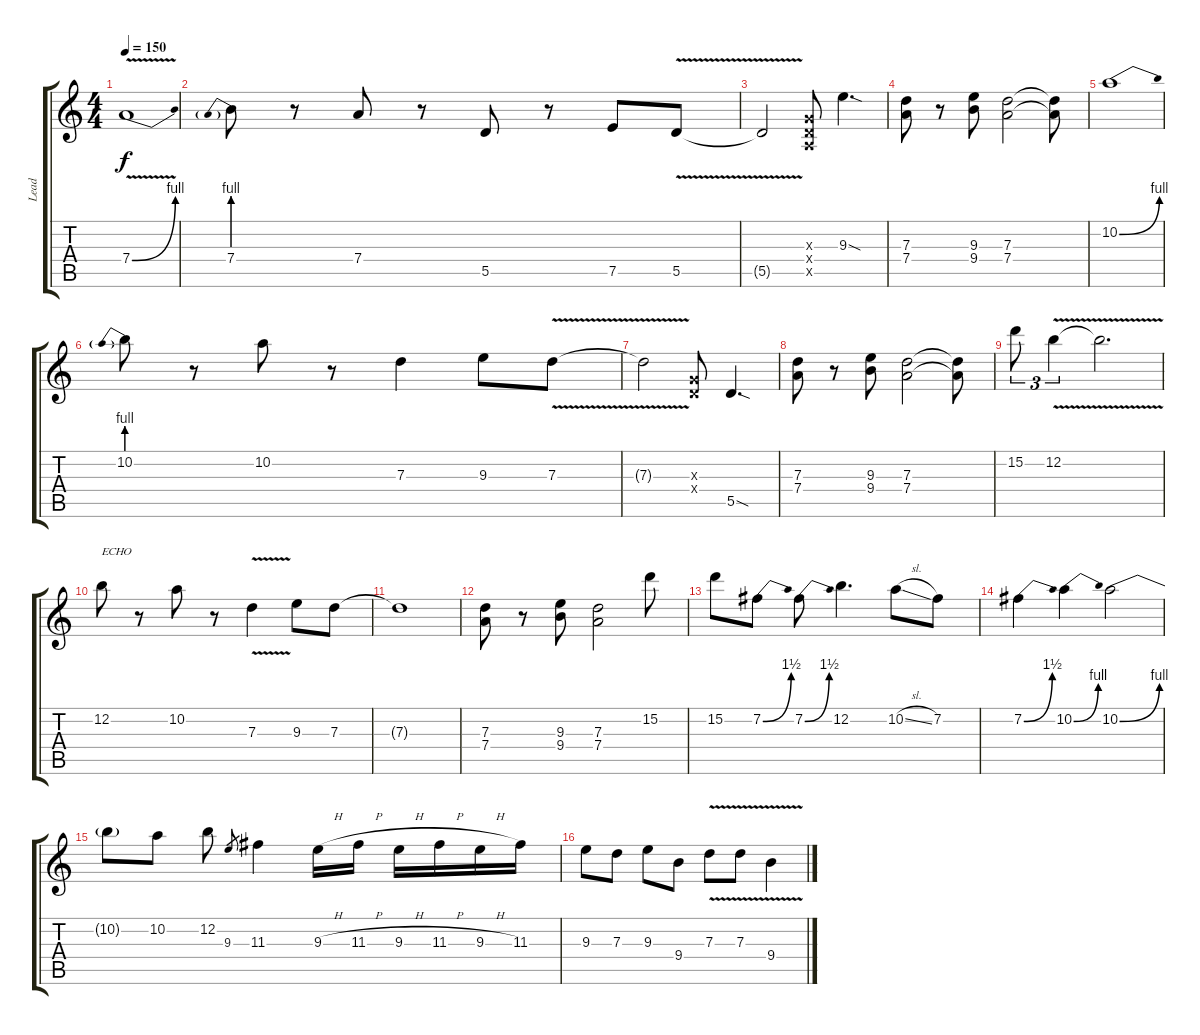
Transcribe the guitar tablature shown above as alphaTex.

\track ("Lead" "Lead") {instrument overdrivenguitar}
\staff {score tabs}
\tuning (E4 B3 G3 D3 A2 E2) {hide}
\ts (4 4)
\tempo 150
\clef g2
\ks c
7.4{be (bend 0 0 60 4) v}.1{dy f} |
7.4{be (prebend 0 4 60 4)}.8 r.8 7.4.8 r.8 5.5.8 r.8 7.5.8 5.5{v}.8 |
5.5{t}.2 (0.3{x} 0.4{x} 0.5{x}).8 9.3{sod}.4{d} |
(7.3 7.4).8 r.8 (9.3 9.4).8 (7.3 7.4).2 (7.3{t} 7.4{t}).8 |
10.2{be (bend 0 0 60 4)}.1 |
10.2{be (prebend 0 4 60 4)}.8 r.8 10.2.8 r.8 7.3.4 9.3.8 7.3{v}.8 |
7.3{t}.2 (0.3{x} 0.4{x}).8 5.5{sod}.4{d} |
(7.3 7.4).8 r.8 (9.3 9.4).8 (7.3 7.4).2 (7.3{t} 7.4{t}).8 |
15.2.8{tu (3 2)} 12.2{v}.4{tu (3 2)} 12.2{t}.2{d} |
12.2.8{txt "ECHO"} r.8 10.2.8 r.8 7.3{v}.4 9.3.8 7.3.8 |
7.3{t}.1 |
(7.3 7.4).8 r.8 (9.3 9.4).8 (7.3 7.4).2 15.2.8 |
15.2.8 7.2{be (bend 0 0 60 6)}.8 7.2{be (bend 0 0 60 6)}.8 12.2.4{d} 10.2{sl}.8 7.2.8 |
7.2{be (bend 0 0 60 6)}.4 10.2{be (bend 0 0 60 4)}.4 10.2{be (bend 0 0 60 4)}.2 |
10.2{t}.8 10.2.8 12.2.8 9.3.8{gr} 11.3.4 9.3{h}.16 11.3{h}.16 9.3{h}.16 11.3{h}.16 9.3{h}.16 11.3.16 |
9.3.8 7.3.8 9.3.8 9.4.8 7.3{v}.8 7.3{v}.8 9.4{v}.4
